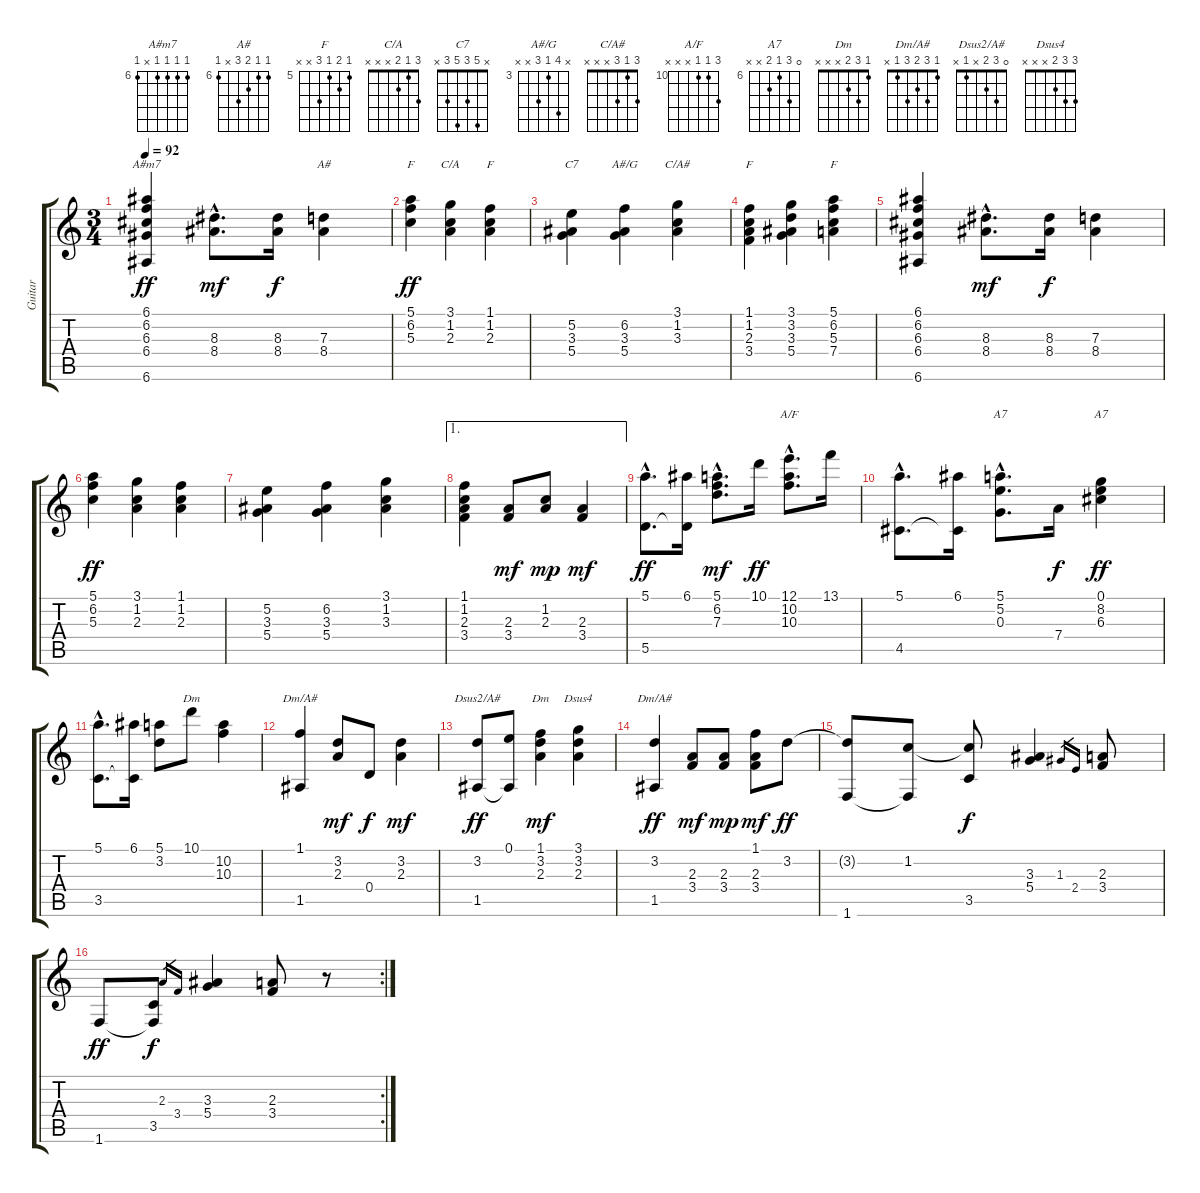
\track ("Guitar" "Guitar") {instrument acousticguitarnylon}
\staff {score tabs}
\tuning (E4 B3 G3 D3 A2 E2) {hide}
\chord ("A#m7" 6 6 6 6 x 6) {firstfret 6}
\chord ("A#" 6 6 7 8 x 6) {firstfret 6}
\chord ("F" 5 6 5 x x x) {firstfret 5}
\chord ("C/A" 3 1 2 x x x)
\chord ("F" 1 1 2 x x x)
\chord ("C7" x 5 3 5 3 x)
\chord ("A#/G" x 6 3 5 x x) {firstfret 3}
\chord ("C/A#" 3 1 3 x x x)
\chord ("F" 1 1 2 3 x x)
\chord ("F" 5 6 5 7 x x) {firstfret 5}
\chord ("A/F" 12 10 10 x x x) {firstfret 10}
\chord ("A7" 5 5 0 x x x)
\chord ("A7" 0 8 6 7 x x) {firstfret 6}
\chord ("Dm" 10 10 10 x x x) {firstfret 10}
\chord ("Dm/A#" 1 3 2 0 1 x)
\chord ("Dsus2/A#" 0 3 2 x 1 x)
\chord ("Dm" 1 3 2 x x x)
\chord ("Dsus4" 3 3 2 x x x)
\chord ("Dm/A#" 1 3 2 3 1 x)
\ts (3 4)
\tempo 92
\clef g2
\ks c
(6.1 6.2 6.3 6.4 6.6).4{ch "A#m7" dy ff} (8.3{hac} 8.4{hac}).8{d dy mf} (8.3 8.4).16{dy f} (7.3 8.4).4{ch "A#"} |
(5.1 6.2 5.3).4{ch "F" dy ff} (3.1 1.2 2.3).4{ch "C/A"} (1.1 1.2 2.3).4{ch "F"} |
(5.2 3.3 5.4).4{ch "C7"} (6.2 3.3 5.4).4{ch "A#/G"} (3.1 1.2 3.3).4{ch "C/A#"} |
(1.1 1.2 2.3 3.4).4{ch "F"} (3.1 3.2 3.3 5.4).4 (5.1 6.2 5.3 7.4).4{ch "F"} |
(6.1 6.2 6.3 6.4 6.6).4 (8.3{hac} 8.4{hac}).8{d dy mf} (8.3 8.4).16{dy f} (7.3 8.4).4 |
(5.1 6.2 5.3).4{dy ff} (3.1 1.2 2.3).4 (1.1 1.2 2.3).4 |
(5.2 3.3 5.4).4 (6.2 3.3 5.4).4 (3.1 1.2 3.3).4 |
\ae 1
(1.1 1.2 2.3 3.4).4 (2.3 3.4).8{dy mf} (1.2 2.3).8{dy mp} (2.3 3.4).4{dy mf} |
(5.1{hac} 5.5{hac}).8{d dy ff} (6.1 5.5{t}).16 (5.1{hac} 6.2{hac} 7.3{hac}).8{d dy mf} 10.1.16{dy ff} (12.1{hac} 10.2{hac} 10.3{hac}).8{d ch "A/F"} 13.1.16 |
(5.1{hac} 4.5{hac}).8{d} (6.1 4.5{t}).16 (5.1{hac} 5.2{hac} 0.3{hac}).8{d ch "A7"} 7.4.16{dy f} (0.1 8.2 6.3).4{ch "A7" dy ff} |
(5.1{hac} 3.5{hac}).8{d} (6.1 3.5{t}).16 (5.1 3.2).8 10.1.8{ch "Dm"} (10.2 10.3).4 |
(1.1 1.5).4{ch "Dm/A#"} (3.2 2.3).8{dy mf} 0.4.8{dy f} (3.2 2.3).4{dy mf} |
(3.2 1.5).8{ch "Dsus2/A#" dy ff} (0.1 1.5{t}).8 (1.1 3.2 2.3).4{ch "Dm" dy mf} (3.1 3.2 2.3).4{ch "Dsus4"} |
(3.2 1.5).4{ch "Dm/A#" dy ff} (2.3 3.4).8{dy mf} (2.3 3.4).8{dy mp} (1.1 2.3 3.4).8{dy mf} 3.2.8{dy ff} |
(3.2{t} 1.6).8 (1.2 1.6{t}).8 (1.2{t} 3.5).8{dy f} (3.3 5.4).4 1.3.16{gr} 2.4.16{gr} (2.3 3.4).8 |
\rc 2
1.6.8{dy ff} (3.5 1.6{t}).8{dy f} 2.3.16{gr} 3.4.16{gr} (3.3 5.4).4 (2.3 3.4).8 r.8
